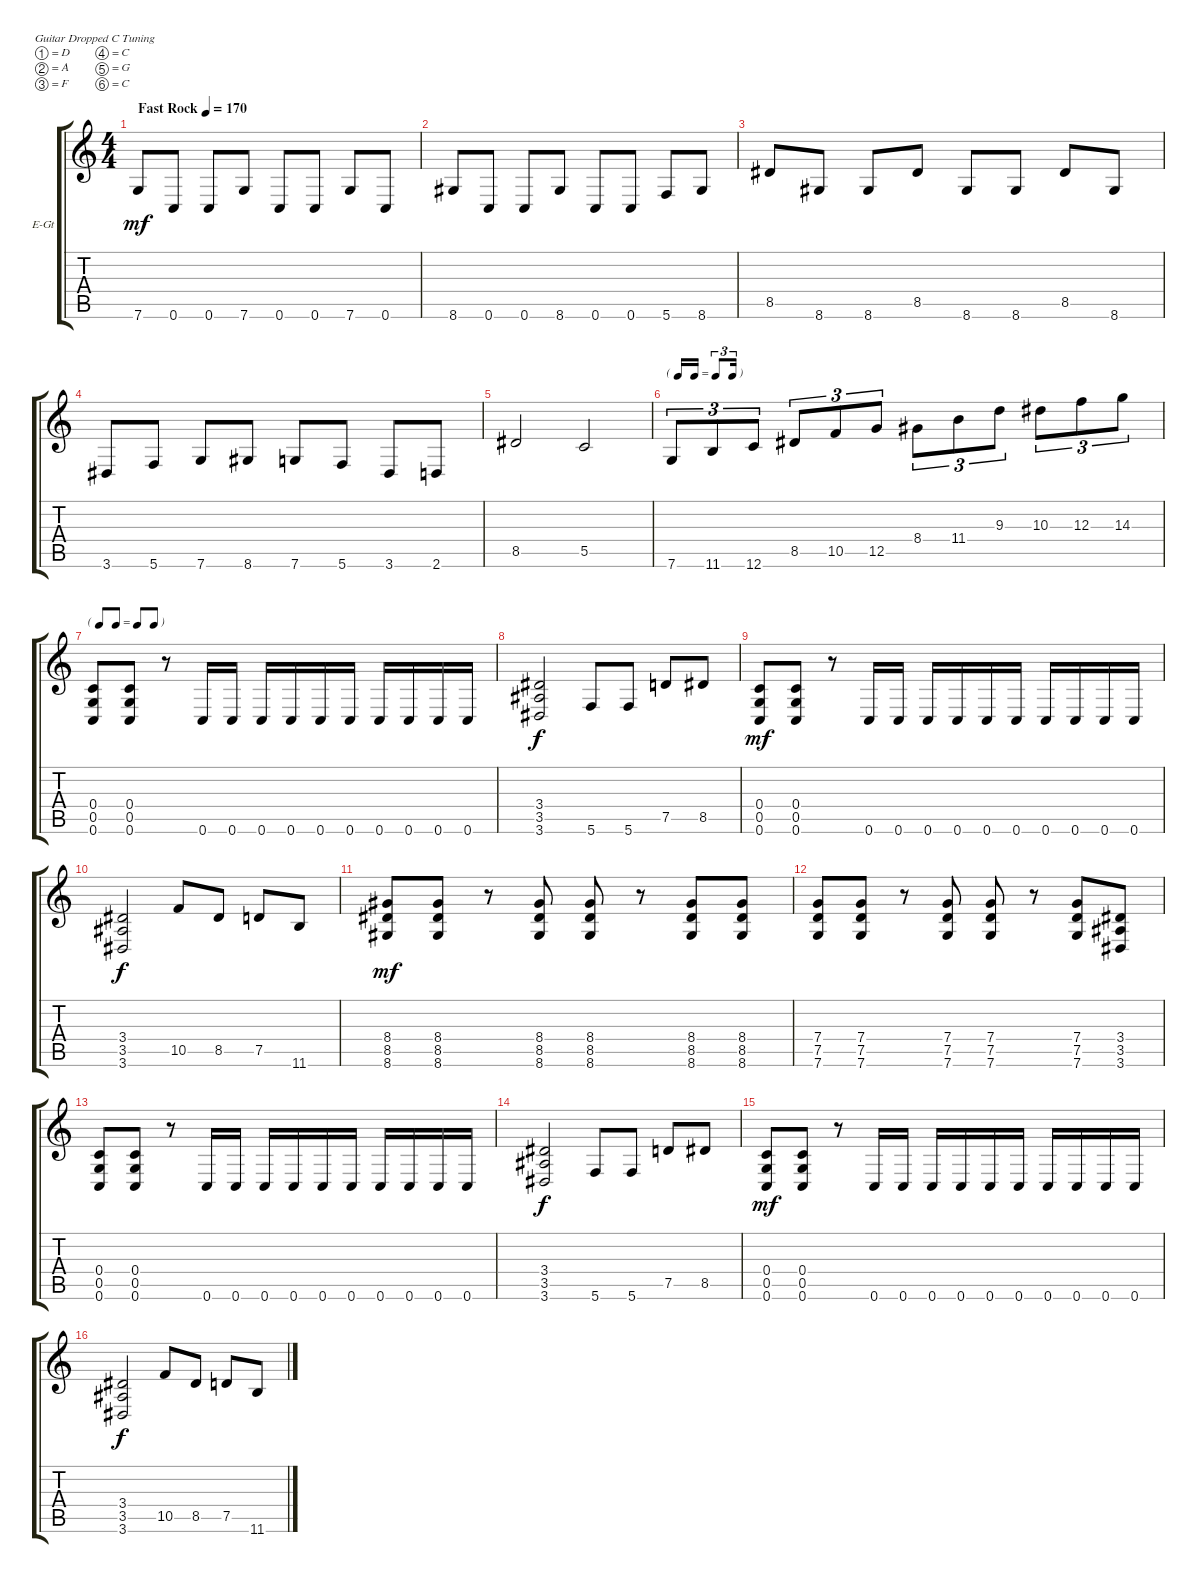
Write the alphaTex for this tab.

\bracketExtendMode groupsimilarinstruments
\firstSystemTrackNameOrientation horizontal
\otherSystemsTrackNameOrientation horizontal
\track ("Axmad" "E-Gt") {solo instrument distortionguitar}
\staff {score tabs}
\tuning (D4 A3 F3 C3 G2 C2)
\ts (4 4)
\beaming (8 2 2 2 2)
\tempo (170 "Fast Rock")
\clef g2
\ks c
7.6.8{dy mf instrument distortionguitar} 0.6.8 0.6.8 7.6.8 0.6.8 0.6.8 7.6.8 0.6.8 |
8.6.8 0.6.8 0.6.8 8.6.8 0.6.8 0.6.8 5.6.8 8.6.8 |
8.5.8 8.6.8 8.6.8 8.5.8 8.6.8 8.6.8 8.5.8 8.6.8 |
3.6.8 5.6.8 7.6.8 8.6.8 7.6.8 5.6.8 3.6.8 2.6.8 |
8.5.2 5.5.2 |
\tf triplet16th
7.6.8{tu (3 2)} 11.6.8{tu (3 2)} 12.6.8{tu (3 2)} 8.5.8{tu (3 2)} 10.5.8{tu (3 2)} 12.5.8{tu (3 2)} 8.4.8{tu (3 2)} 11.4.8{tu (3 2)} 9.3.8{tu (3 2)} 10.3.8{tu (3 2)} 12.3.8{tu (3 2)} 14.3.8{tu (3 2)} |
\tf none
(0.6 0.5 0.4).8 (0.6 0.5 0.4).8 r.8 0.6.16 0.6.16 0.6.16 0.6.16 0.6.16 0.6.16 0.6.16 0.6.16 0.6.16 0.6.16 |
(3.6 3.5 3.4).2{dy f} 5.6.8 5.6.8 7.5.8 8.5.8 |
(0.6 0.5 0.4).8{dy mf} (0.6 0.5 0.4).8 r.8 0.6.16 0.6.16 0.6.16 0.6.16 0.6.16 0.6.16 0.6.16 0.6.16 0.6.16 0.6.16 |
(3.6 3.5 3.4).2{dy f} 10.5.8 8.5.8 7.5.8 11.6.8 |
(8.6 8.5 8.4).8{dy mf} (8.6 8.5 8.4).8 r.8 (8.6 8.5 8.4).8 (8.6 8.5 8.4).8 r.8 (8.6 8.4 8.5).8 (8.6 8.5 8.4).8 |
(7.6 7.5 7.4).8 (7.6 7.4 7.5).8 r.8 (7.6 7.5 7.4).8 (7.6 7.5 7.4).8 r.8 (7.4 7.5 7.6).8 (3.6 3.5 3.4).8 |
(0.6 0.5 0.4).8 (0.6 0.5 0.4).8 r.8 0.6.16 0.6.16 0.6.16 0.6.16 0.6.16 0.6.16 0.6.16 0.6.16 0.6.16 0.6.16 |
(3.6 3.5 3.4).2{dy f} 5.6.8 5.6.8 7.5.8 8.5.8 |
(0.6 0.5 0.4).8{dy mf} (0.6 0.5 0.4).8 r.8 0.6.16 0.6.16 0.6.16 0.6.16 0.6.16 0.6.16 0.6.16 0.6.16 0.6.16 0.6.16 |
(3.6 3.5 3.4).2{dy f} 10.5.8 8.5.8 7.5.8 11.6.8
